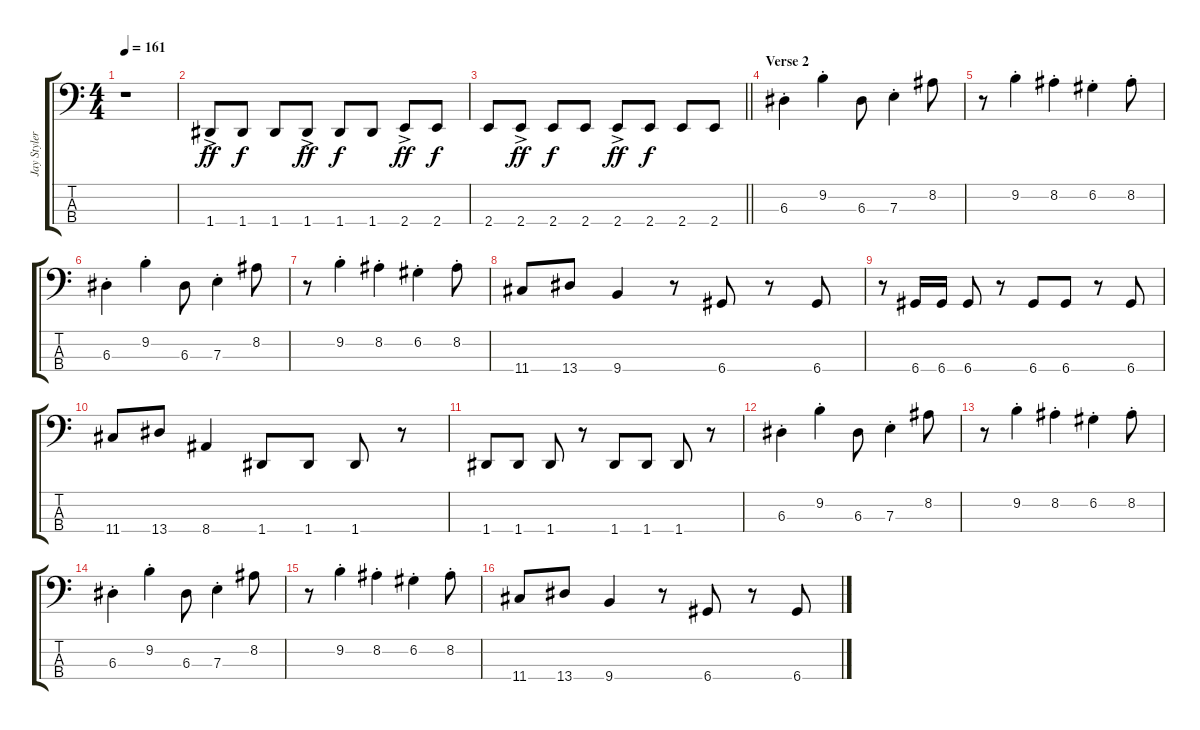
\track ("Jay Styler (Bass)" "Jay Styler") {instrument electricbasspick}
\staff {score tabs}
\tuning (G2 D2 A1 D1) {hide}
\ts (4 4)
\tempo 161
\clef f4
\ks c
r.1{dy f} |
1.4{ac}.8{dy ff} 1.4.8{dy f} 1.4.8 1.4{ac}.8{dy ff} 1.4.8{dy f} 1.4.8 2.4{ac}.8{dy ff} 2.4.8{dy f} |
\barLineRight lightlight
2.4.8 2.4{ac}.8{dy ff} 2.4.8{dy f} 2.4.8 2.4{ac}.8{dy ff} 2.4.8{dy f} 2.4.8 2.4.8 |
\section ("" "Verse 2")
6.3{st}.4 9.2{st}.4 6.3.8 7.3{st}.4 8.2.8 |
r.8 9.2{st}.4 8.2{st}.4 6.2{st}.4 8.2{st}.8 |
6.3{st}.4 9.2{st}.4 6.3.8 7.3{st}.4 8.2.8 |
r.8 9.2{st}.4 8.2{st}.4 6.2{st}.4 8.2{st}.8 |
11.4.8 13.4.8 9.4.4 r.8 6.4.8 r.8 6.4.8 |
r.8 6.4.16 6.4.16 6.4.8 r.8 6.4.8 6.4.8 r.8 6.4.8 |
11.4.8 13.4.8 8.4.4 1.4.8 1.4.8 1.4.8 r.8 |
1.4.8 1.4.8 1.4.8 r.8 1.4.8 1.4.8 1.4.8 r.8 |
6.3{st}.4 9.2{st}.4 6.3.8 7.3{st}.4 8.2.8 |
r.8 9.2{st}.4 8.2{st}.4 6.2{st}.4 8.2{st}.8 |
6.3{st}.4 9.2{st}.4 6.3.8 7.3{st}.4 8.2.8 |
r.8 9.2{st}.4 8.2{st}.4 6.2{st}.4 8.2{st}.8 |
11.4.8 13.4.8 9.4.4 r.8 6.4.8 r.8 6.4.8
